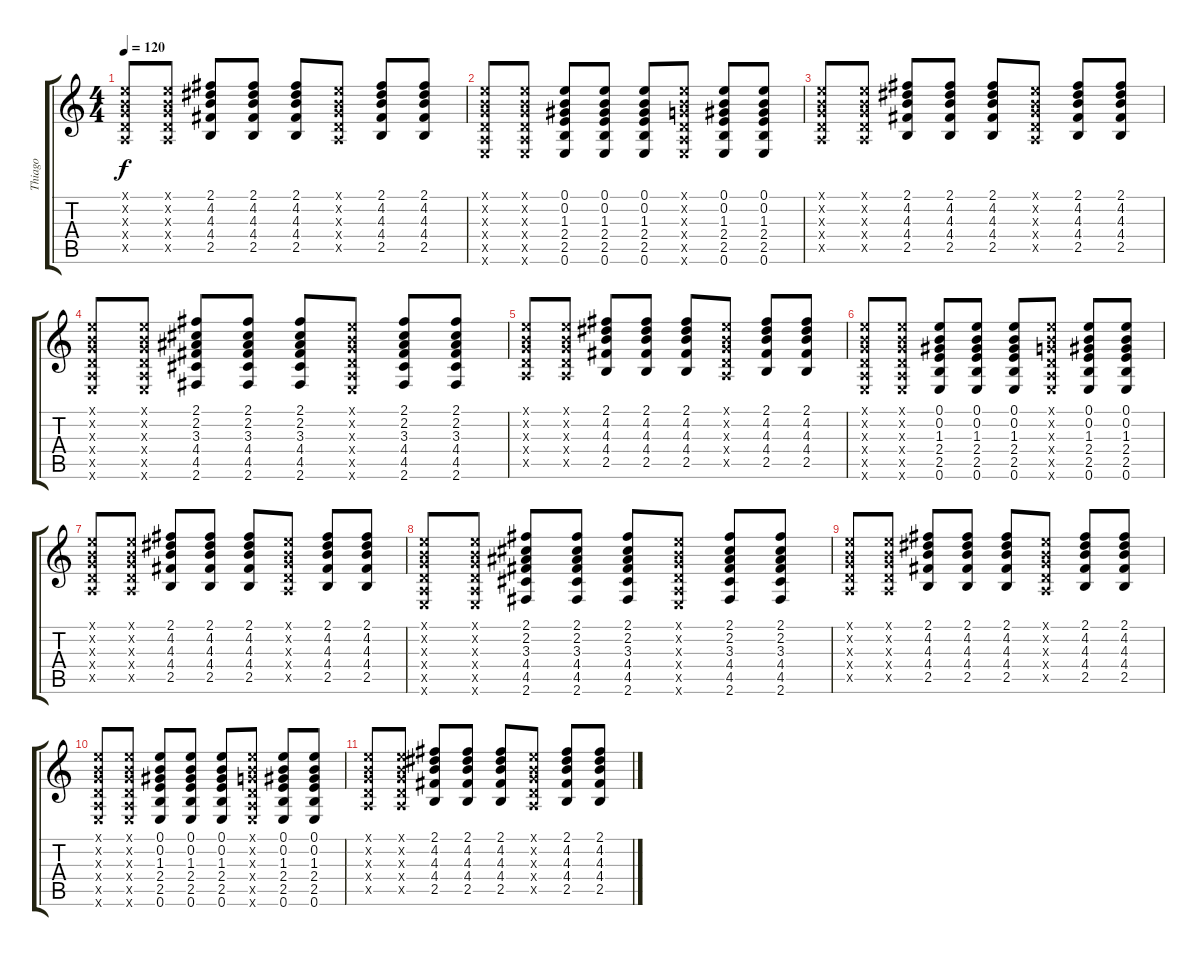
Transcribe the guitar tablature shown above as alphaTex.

\track ("Thiago" "Thiago") {instrument electricguitarclean}
\staff {score tabs}
\tuning (E4 B3 G3 D3 A2 E2) {hide}
\ts (4 4)
\tempo 120
\clef g2
\ks c
(0.1{x} 0.2{x} 0.3{x} 0.4{x} 0.5{x}).8{dy f} (0.1{x} 0.2{x} 0.3{x} 0.4{x} 0.5{x}).8 (2.1 4.2 4.3 4.4 2.5).8 (2.1 4.2 4.3 4.4 2.5).8 (2.1 4.2 4.3 4.4 2.5).8 (0.1{x} 0.2{x} 0.3{x} 0.4{x} 0.5{x}).8 (2.1 4.2 4.3 4.4 2.5).8 (2.1 4.2 4.3 4.4 2.5).8 |
(0.1{x} 0.2{x} 0.3{x} 0.4{x} 0.5{x} 0.6{x}).8 (0.1{x} 0.2{x} 0.3{x} 0.4{x} 0.5{x} 0.6{x}).8 (0.1 0.2 1.3 2.4 2.5 0.6).8 (0.1 0.2 1.3 2.4 2.5 0.6).8 (0.1 0.2 1.3 2.4 2.5 0.6).8 (0.1{x} 0.2{x} 0.3{x} 0.4{x} 0.5{x} 0.6{x}).8 (0.1 0.2 1.3 2.4 2.5 0.6).8 (0.1 0.2 1.3 2.4 2.5 0.6).8 |
(0.1{x} 0.2{x} 0.3{x} 0.4{x} 0.5{x}).8 (0.1{x} 0.2{x} 0.3{x} 0.4{x} 0.5{x}).8 (2.1 4.2 4.3 4.4 2.5).8 (2.1 4.2 4.3 4.4 2.5).8 (2.1 4.2 4.3 4.4 2.5).8 (0.1{x} 0.2{x} 0.3{x} 0.4{x} 0.5{x}).8 (2.1 4.2 4.3 4.4 2.5).8 (2.1 4.2 4.3 4.4 2.5).8 |
(0.1{x} 0.2{x} 0.3{x} 0.4{x} 0.5{x} 0.6{x}).8 (0.1{x} 0.2{x} 0.3{x} 0.4{x} 0.5{x} 0.6{x}).8 (2.1 2.2 3.3 4.4 4.5 2.6).8 (2.1 2.2 3.3 4.4 4.5 2.6).8 (2.1 2.2 3.3 4.4 4.5 2.6).8 (0.1{x} 0.2{x} 0.3{x} 0.4{x} 0.5{x} 0.6{x}).8 (2.1 2.2 3.3 4.4 4.5 2.6).8 (2.1 2.2 3.3 4.4 4.5 2.6).8 |
(0.1{x} 0.2{x} 0.3{x} 0.4{x} 0.5{x}).8 (0.1{x} 0.2{x} 0.3{x} 0.4{x} 0.5{x}).8 (2.1 4.2 4.3 4.4 2.5).8 (2.1 4.2 4.3 4.4 2.5).8 (2.1 4.2 4.3 4.4 2.5).8 (0.1{x} 0.2{x} 0.3{x} 0.4{x} 0.5{x}).8 (2.1 4.2 4.3 4.4 2.5).8 (2.1 4.2 4.3 4.4 2.5).8 |
(0.1{x} 0.2{x} 0.3{x} 0.4{x} 0.5{x} 0.6{x}).8 (0.1{x} 0.2{x} 0.3{x} 0.4{x} 0.5{x} 0.6{x}).8 (0.1 0.2 1.3 2.4 2.5 0.6).8 (0.1 0.2 1.3 2.4 2.5 0.6).8 (0.1 0.2 1.3 2.4 2.5 0.6).8 (0.1{x} 0.2{x} 0.3{x} 0.4{x} 0.5{x} 0.6{x}).8 (0.1 0.2 1.3 2.4 2.5 0.6).8 (0.1 0.2 1.3 2.4 2.5 0.6).8 |
(0.1{x} 0.2{x} 0.3{x} 0.4{x} 0.5{x}).8 (0.1{x} 0.2{x} 0.3{x} 0.4{x} 0.5{x}).8 (2.1 4.2 4.3 4.4 2.5).8 (2.1 4.2 4.3 4.4 2.5).8 (2.1 4.2 4.3 4.4 2.5).8 (0.1{x} 0.2{x} 0.3{x} 0.4{x} 0.5{x}).8 (2.1 4.2 4.3 4.4 2.5).8 (2.1 4.2 4.3 4.4 2.5).8 |
(0.1{x} 0.2{x} 0.3{x} 0.4{x} 0.5{x} 0.6{x}).8 (0.1{x} 0.2{x} 0.3{x} 0.4{x} 0.5{x} 0.6{x}).8 (2.1 2.2 3.3 4.4 4.5 2.6).8 (2.1 2.2 3.3 4.4 4.5 2.6).8 (2.1 2.2 3.3 4.4 4.5 2.6).8 (0.1{x} 0.2{x} 0.3{x} 0.4{x} 0.5{x} 0.6{x}).8 (2.1 2.2 3.3 4.4 4.5 2.6).8 (2.1 2.2 3.3 4.4 4.5 2.6).8 |
(0.1{x} 0.2{x} 0.3{x} 0.4{x} 0.5{x}).8 (0.1{x} 0.2{x} 0.3{x} 0.4{x} 0.5{x}).8 (2.1 4.2 4.3 4.4 2.5).8 (2.1 4.2 4.3 4.4 2.5).8 (2.1 4.2 4.3 4.4 2.5).8 (0.1{x} 0.2{x} 0.3{x} 0.4{x} 0.5{x}).8 (2.1 4.2 4.3 4.4 2.5).8 (2.1 4.2 4.3 4.4 2.5).8 |
(0.1{x} 0.2{x} 0.3{x} 0.4{x} 0.5{x} 0.6{x}).8 (0.1{x} 0.2{x} 0.3{x} 0.4{x} 0.5{x} 0.6{x}).8 (0.1 0.2 1.3 2.4 2.5 0.6).8 (0.1 0.2 1.3 2.4 2.5 0.6).8 (0.1 0.2 1.3 2.4 2.5 0.6).8 (0.1{x} 0.2{x} 0.3{x} 0.4{x} 0.5{x} 0.6{x}).8 (0.1 0.2 1.3 2.4 2.5 0.6).8 (0.1 0.2 1.3 2.4 2.5 0.6).8 |
(0.1{x} 0.2{x} 0.3{x} 0.4{x} 0.5{x}).8 (0.1{x} 0.2{x} 0.3{x} 0.4{x} 0.5{x}).8 (2.1 4.2 4.3 4.4 2.5).8 (2.1 4.2 4.3 4.4 2.5).8 (2.1 4.2 4.3 4.4 2.5).8 (0.1{x} 0.2{x} 0.3{x} 0.4{x} 0.5{x}).8 (2.1 4.2 4.3 4.4 2.5).8 (2.1 4.2 4.3 4.4 2.5).8
